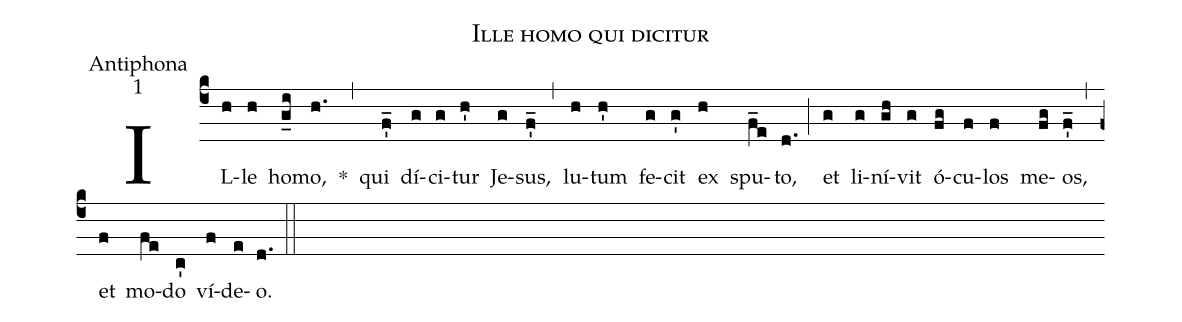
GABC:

name:Ille homo qui dicitur;
office-part:Antiphona;
mode:1;
%%
(c4) IL(h)le(h) ho(g_i)mo,(h.) *(,) qui(f'_) dí(g)ci(g)tur(h') Je(g)sus,(f'_) (,) lu(h)tum(h') fe(g)cit(g') ex(h) spu(f_e)to,(d.) (;) et(g) li(g)ní(gh)vit(g) ó(fg)cu(f)los(f) me(fg)os,(f'_) (,) et(f) mo(fe)do(c') ví(f)de(e)o.(d.) (::)
